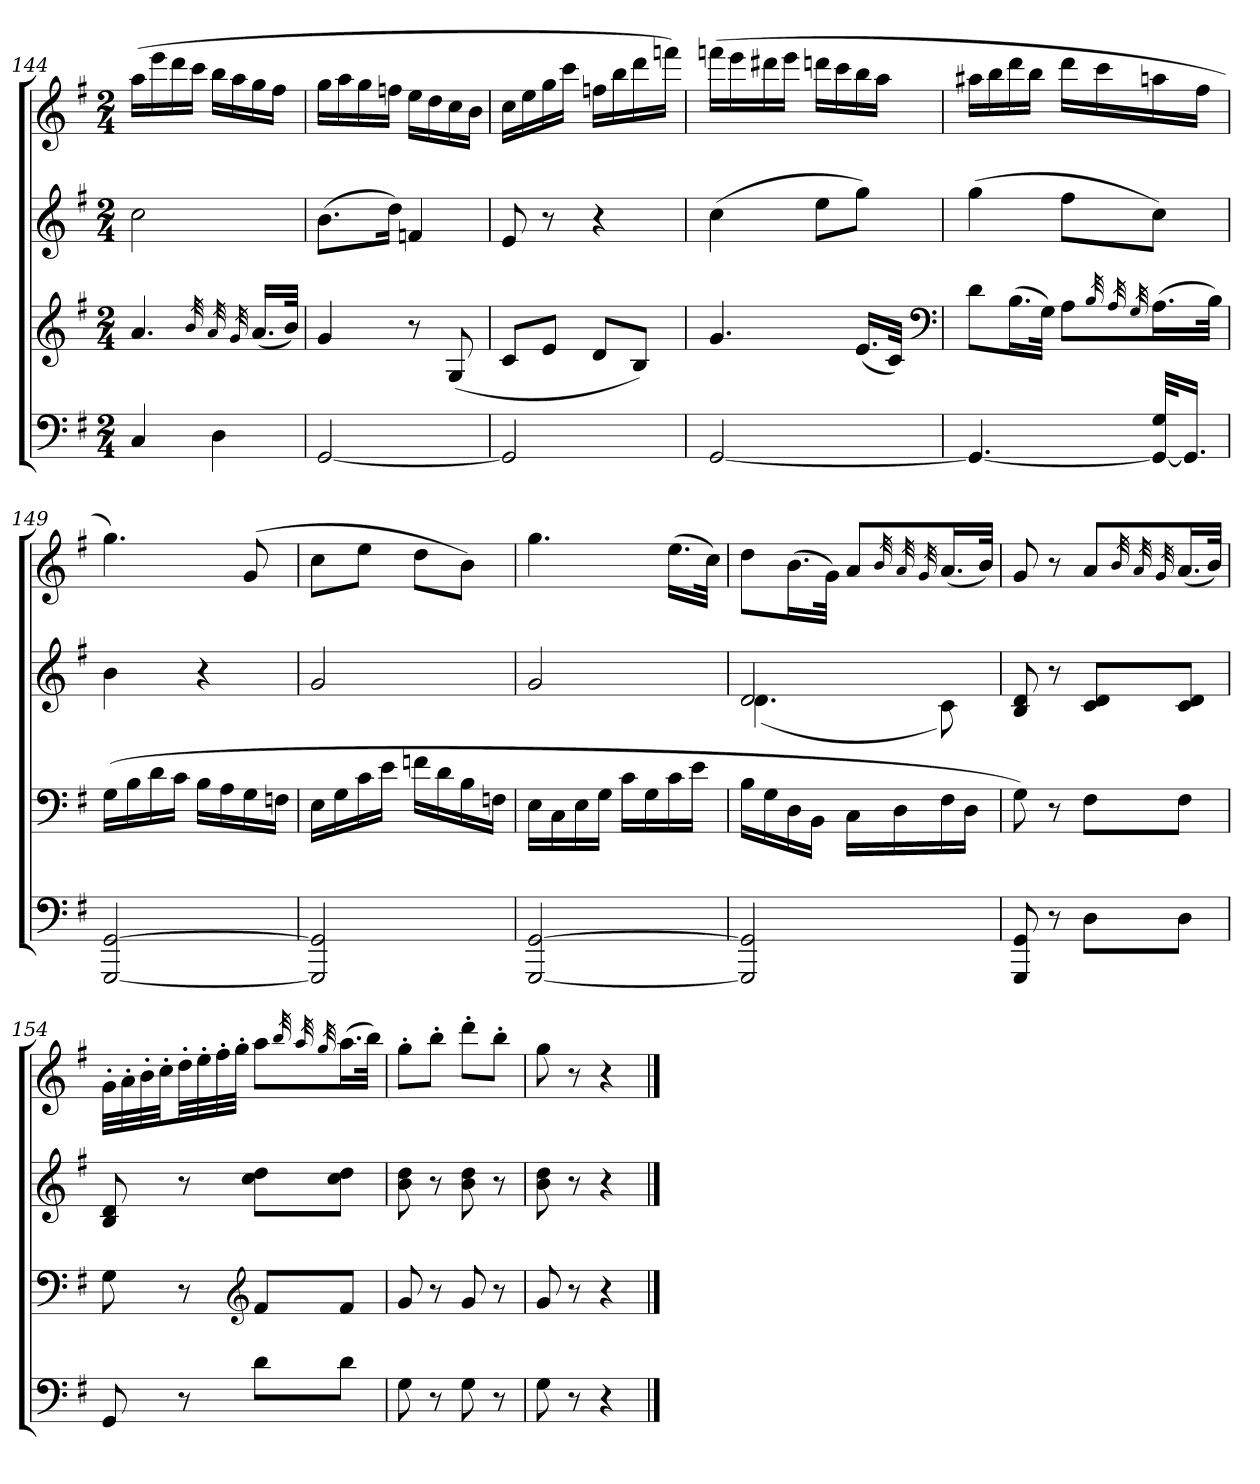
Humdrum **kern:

**kern	**kern	**kern	**kern
*part4	*part3	*part2	*part1
*staff4	*staff3	*staff2	*staff1
*clefF4	*clefG2	*clefG2	*clefG2
*k[f#]	*k[f#]	*k[f#]	*k[f#]
*M2/4	*M2/4	*M2/4	*M2/4
=144	=144	=144	=144
4C	4.a	2cc	(16aaLL
.	.	.	16eee
.	.	.	16ddd
.	.	.	16cccJJ
4D	.	.	16bbLL
.	.	.	16aa
.	32qb	.	.
.	32qa	.	.
.	32qg	.	.
.	(16.aLL	.	16gg
.	.	.	16ff#JJ
.	32bJJk)	.	.
=145	=145	=145	=145
[2GG	4g	(8.bL	16ggLL
.	.	.	16aa
.	.	.	16gg
.	.	16ddJk)	16ffnJJ
.	8r	4fn	16eeLL
.	.	.	16dd
.	(8G	.	16cc
.	.	.	16bJJ
=146	=146	=146	=146
2GG]	8cL	8e	16ccLL
.	.	.	16ee
.	8eJ	8r	16gg
.	.	.	16cccJJ
.	8dL	4r	16ffnLL
.	.	.	16bb
.	8BJ)	.	16ddd
.	.	.	16fffnJJ)
=147	=147	=147	=147
[2GG	4.g	(4cc	(16fffnLL
.	.	.	16eee
.	.	.	16ddd#X
.	.	.	16eeeJJ
.	.	8eeL	16dddnLL
.	.	.	16ccc
.	(16.eLL	8ggJ)	16bb
.	.	.	16aaJJ
.	32cJJk)	.	.
*	*clefF4	*	*
=148	=148	=148	=148
4.GG_	8dL	(4gg	16aa#XLL
.	.	.	16bb
.	(16.BL	.	16ddd
.	.	.	16bbJJ
.	32GJJk)	.	.
.	8AL	8ff#L	16dddLL
.	.	.	16ccc
.	32qB	.	.
.	32qA	.	.
.	32qG	.	.
32GG_ 32GKLL	(16.AL	8ccJ)	16aan
16.GGJJ]	.	.	.
.	.	.	16ff#JJ
.	32BJJk)	.	.
=149	=149	=149	=149
[2GGG [2GG	(16GLL	4b	4.gg)
.	16B	.	.
.	16d	.	.
.	16cJJ	.	.
.	16BLL	4r	.
.	16A	.	.
.	16G	.	(8g
.	16FnJJ	.	.
=150	=150	=150	=150
2GGG] 2GG]	16ELL	2g	8ccL
.	16G	.	.
.	16c	.	8eeJ
.	16eJJ	.	.
.	16fnLL	.	8ddL
.	16d	.	.
.	16B	.	8bJ)
.	16FnJJ	.	.
=151	=151	=151	=151
[2GGG [2GG	16ELL	2g	4.gg
.	16C	.	.
.	16E	.	.
.	16GJJ	.	.
.	16cLL	.	.
.	16G	.	.
.	16c	.	(16.eeLL
.	16eJJ	.	.
.	.	.	32ccJJk)
=152	=152	=152	=152
*	*	*^	*
2GGG] 2GG]	16BLL	2d	(4.d	8ddL
.	16G	.	.	.
.	16D	.	.	(16.bL
.	16BBJJ	.	.	.
.	.	.	.	32gJJk)
.	16CLL	.	.	8aL
.	16D	.	.	.
.	.	.	.	32qb
.	.	.	.	32qa
.	.	.	.	32qg
.	16F#	.	8c)	(16.aL
.	16DJJ	.	.	.
.	.	.	.	32bJJk)
*	*	*v	*v	*
=153	=153	=153	=153
8GGG 8GG	8G)	8B 8d	8g
8r	8r	8r	8r
8DL	8F#L	8c 8dL	8aL
.	.	.	32qb
.	.	.	32qa
.	.	.	32qg
8DJ	8F#J	8c 8dJ	(16.aL
.	.	.	32bJJk)
=154	=154	=154	=154
8GG	8G	8B 8d	32g'LLL
.	.	.	32a'
.	.	.	32b'
.	.	.	32cc'JJ
8r	8r	8r	32dd'LL
.	.	.	32ee'
.	.	.	32ff#'
.	.	.	32gg'JJJ
*	*clefG2	*	*
8dL	8f#L	8cc 8ddL	8aaL
.	.	.	32qbb
.	.	.	32qaa
.	.	.	32qgg
8dJ	8f#J	8cc 8ddJ	(16.aaL
.	.	.	32bbJJk)
=155	=155	=155	=155
8G	8g	8b 8dd	8gg'L
8r	8r	8r	8bb'J
8G	8g	8b 8dd	8ddd'L
8r	8r	8r	8bb'J
=156	=156	=156	=156
8G	8g	8b 8dd	8gg
8r	8r	8r	8r
4r	4r	4r	4r
==	==	==	==
*-	*-	*-	*-
